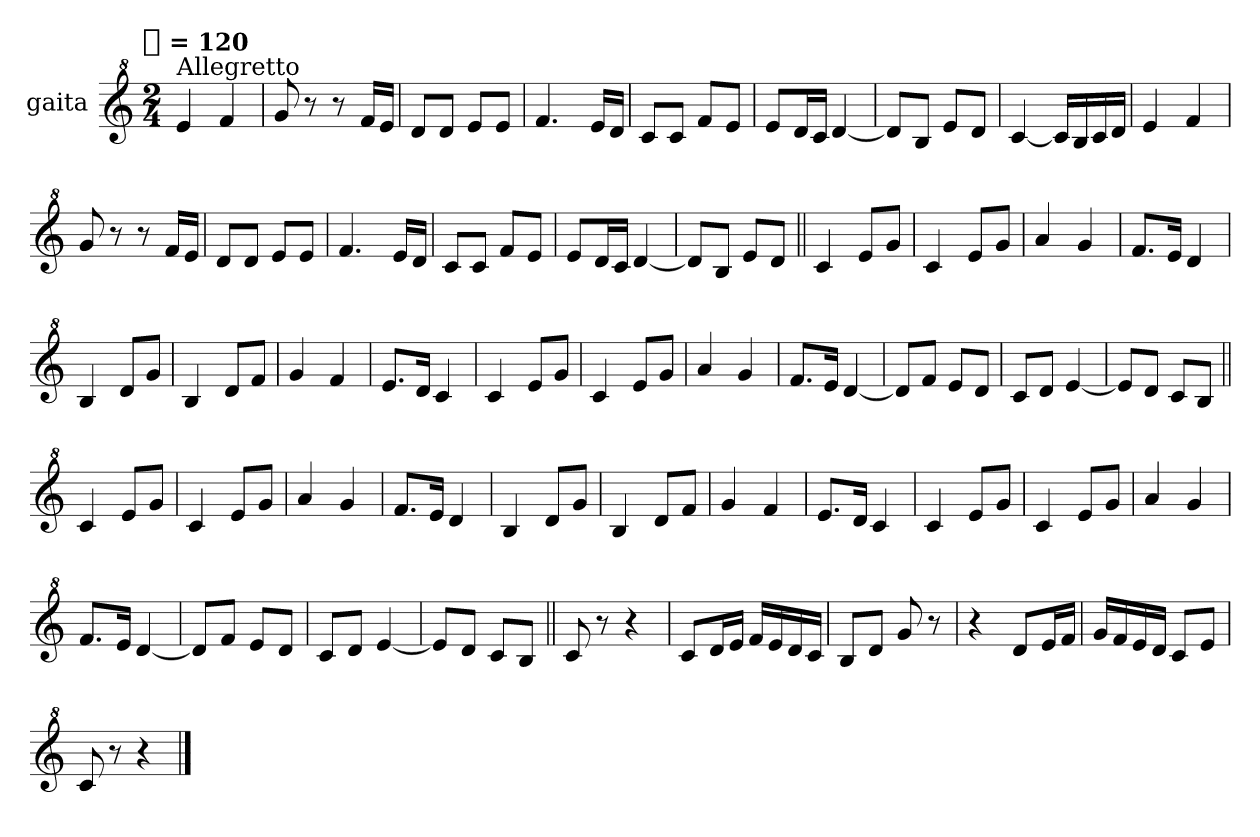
**kern
*part1
*staff1
*I"gaita
*clefG^2
*k[]
!!LO:TX:omd:t=[quarter] = 120
*M2/4
*MM120
=1
!LO:TX:a:t=Allegretto
4ee
4ff
=
8gg
8r
8r
16ffLL
16eeJJ
=
8ddL
8ddJ
8eeL
8eeJ
=
4.ff
16eeLL
16ddJJ
=
8ccL
8ccJ
8ffL
8eeJ
=
8eeL
16ddL
16ccJJ
[4dd
=
8ddL]
8bJ
8eeL
8ddJ
=
[4cc
16ccLL]
16b
16cc
16ddJJ
=
4ee
4ff
=
8gg
8r
8r
16ffLL
16eeJJ
=
8ddL
8ddJ
8eeL
8eeJ
=
4.ff
16eeLL
16ddJJ
=
8ccL
8ccJ
8ffL
8eeJ
=
8eeL
16ddL
16ccJJ
[4dd
=
8ddL]
8bJ
8eeL
8ddJ
=||
4cc
8eeL
8ggJ
=
4cc
8eeL
8ggJ
=
4aa
4gg
=
8.ffL
16eeJk
4dd
=
4b
8ddL
8ggJ
=
4b
8ddL
8ffJ
=
4gg
4ff
=
8.eeL
16ddJk
4cc
=
4cc
8eeL
8ggJ
=
4cc
8eeL
8ggJ
=
4aa
4gg
=
8.ffL
16eeJk
[4dd
=
8ddL]
8ffJ
8eeL
8ddJ
=
8ccL
8ddJ
[4ee
=
8eeL]
8ddJ
8ccL
8bJ
=||
4cc
8eeL
8ggJ
=
4cc
8eeL
8ggJ
=
4aa
4gg
=
8.ffL
16eeJk
4dd
=
4b
8ddL
8ggJ
=
4b
8ddL
8ffJ
=
4gg
4ff
=
8.eeL
16ddJk
4cc
=
4cc
8eeL
8ggJ
=
4cc
8eeL
8ggJ
=
4aa
4gg
=
8.ffL
16eeJk
[4dd
=
8ddL]
8ffJ
8eeL
8ddJ
=
8ccL
8ddJ
[4ee
=
8eeL]
8ddJ
8ccL
8bJ
=||
8cc
8r
4r
=
8ccL
16ddL
16eeJJ
16ffLL
16ee
16dd
16ccJJ
=
8bL
8ddJ
8gg
8r
=
4r
8ddL
16eeL
16ffJJ
=
16ggLL
16ff
16ee
16ddJJ
8ccL
8eeJ
=
8cc
8r
4r
==
*-
